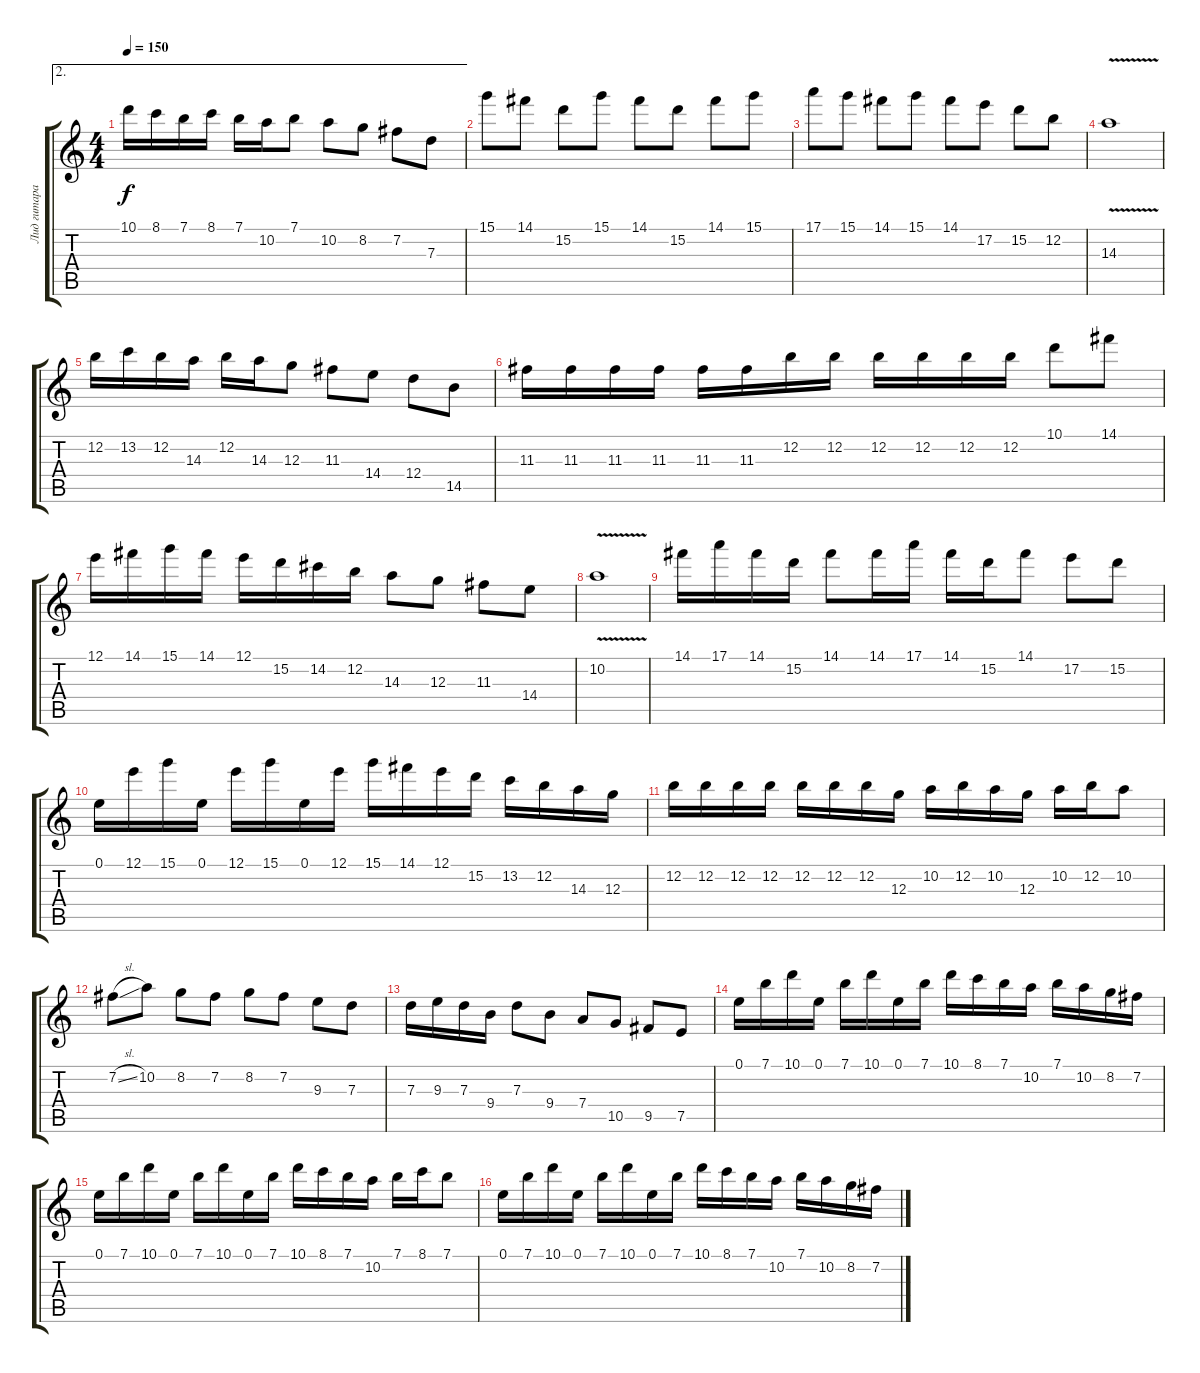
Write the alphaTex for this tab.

\track ("Лид гитара" "Лид гитара") {instrument overdrivenguitar}
\staff {score tabs}
\tuning (E4 B3 G3 D3 A2 E2) {hide}
\ae 2
\ts (4 4)
\tempo 150
\clef g2
\ks c
10.1.16{dy f} 8.1.16 7.1.16 8.1.16 7.1.16 10.2.16 7.1.8 10.2.8 8.2.8 7.2.8 7.3.8 |
15.1.8 14.1.8 15.2.8 15.1.8 14.1.8 15.2.8 14.1.8 15.1.8 |
17.1.8 15.1.8 14.1.8 15.1.8 14.1.8 17.2.8 15.2.8 12.2.8 |
14.3{v}.1 |
12.2.16 13.2.16 12.2.16 14.3.16 12.2.16 14.3.16 12.3.8 11.3.8 14.4.8 12.4.8 14.5.8 |
11.3.16 11.3.16 11.3.16 11.3.16 11.3.16 11.3.16 12.2.16 12.2.16 12.2.16 12.2.16 12.2.16 12.2.16 10.1.8 14.1.8 |
12.1.16 14.1.16 15.1.16 14.1.16 12.1.16 15.2.16 14.2.16 12.2.16 14.3.8 12.3.8 11.3.8 14.4.8 |
10.2{v}.1 |
14.1.16 17.1.16 14.1.16 15.2.16 14.1.8 14.1.16 17.1.16 14.1.16 15.2.16 14.1.8 17.2.8 15.2.8 |
0.1.16 12.1.16 15.1.16 0.1.16 12.1.16 15.1.16 0.1.16 12.1.16 15.1.16 14.1.16 12.1.16 15.2.16 13.2.16 12.2.16 14.3.16 12.3.16 |
12.2.16 12.2.16 12.2.16 12.2.16 12.2.16 12.2.16 12.2.16 12.3.16 10.2.16 12.2.16 10.2.16 12.3.16 10.2.16 12.2.16 10.2.8 |
7.2{sl}.8 10.2.8 8.2.8 7.2.8 8.2.8 7.2.8 9.3.8 7.3.8 |
7.3.16 9.3.16 7.3.16 9.4.16 7.3.8 9.4.8 7.4.8 10.5.8 9.5.8 7.5.8 |
0.1.16 7.1.16 10.1.16 0.1.16 7.1.16 10.1.16 0.1.16 7.1.16 10.1.16 8.1.16 7.1.16 10.2.16 7.1.16 10.2.16 8.2.16 7.2.16 |
0.1.16 7.1.16 10.1.16 0.1.16 7.1.16 10.1.16 0.1.16 7.1.16 10.1.16 8.1.16 7.1.16 10.2.16 7.1.16 8.1.16 7.1.8 |
0.1.16 7.1.16 10.1.16 0.1.16 7.1.16 10.1.16 0.1.16 7.1.16 10.1.16 8.1.16 7.1.16 10.2.16 7.1.16 10.2.16 8.2.16 7.2.16
